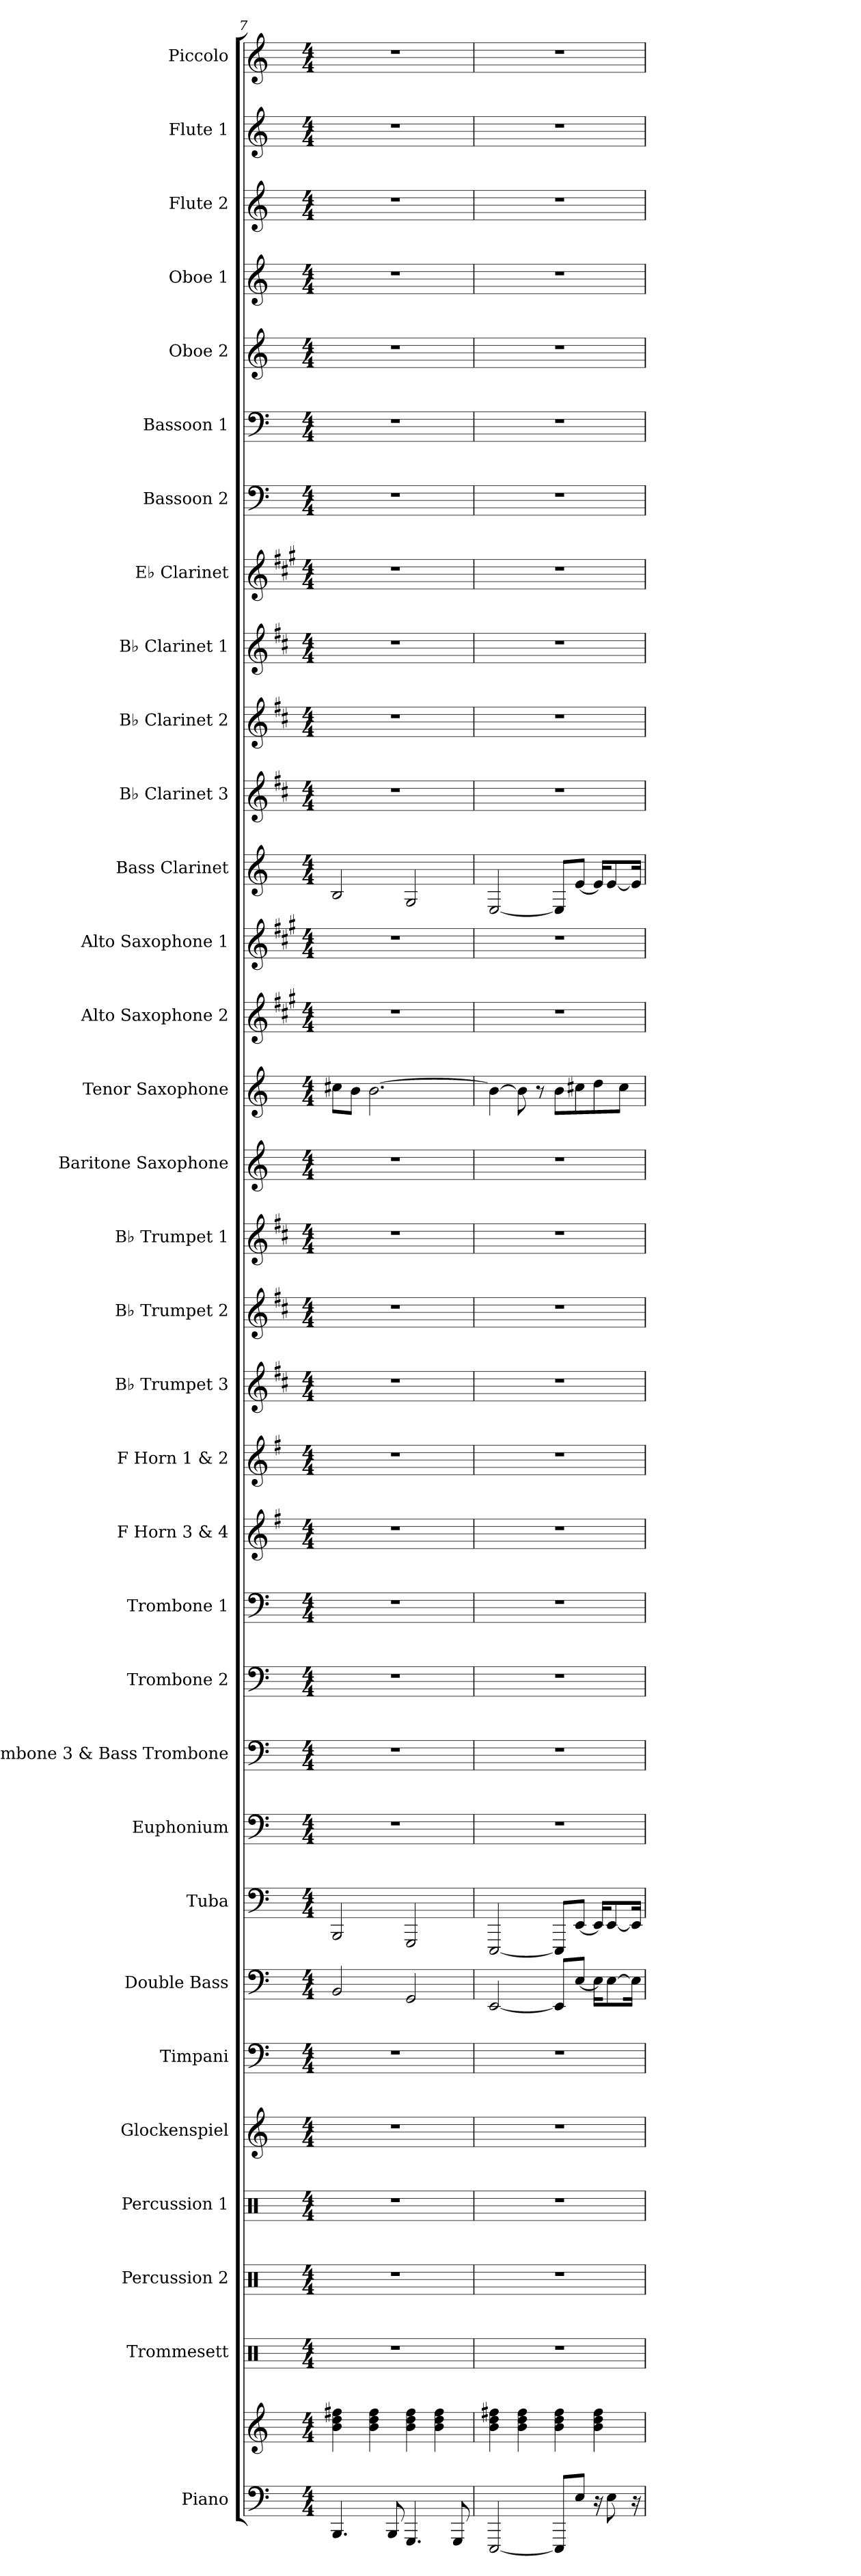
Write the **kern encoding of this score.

**kern	**kern	**kern	**kern	**kern	**kern	**kern	**kern	**kern	**kern	**kern	**kern	**kern	**kern	**kern	**kern	**kern	**kern	**kern	**kern	**kern	**kern	**kern	**kern	**kern	**kern	**kern	**kern	**kern	**kern	**kern	**kern	**kern	**kern
*part33	*part33	*part32	*part31	*part30	*part29	*part28	*part27	*part26	*part25	*part24	*part23	*part22	*part21	*part20	*part19	*part18	*part17	*part16	*part15	*part14	*part13	*part12	*part11	*part10	*part9	*part8	*part7	*part6	*part5	*part4	*part3	*part2	*part1
*staff34	*staff33	*staff32	*staff31	*staff30	*staff29	*staff28	*staff27	*staff26	*staff25	*staff24	*staff23	*staff22	*staff21	*staff20	*staff19	*staff18	*staff17	*staff16	*staff15	*staff14	*staff13	*staff12	*staff11	*staff10	*staff9	*staff8	*staff7	*staff6	*staff5	*staff4	*staff3	*staff2	*staff1
*I"Piano	*	*I"Trommesett	*I"Percussion 2	*I"Percussion 1	*I"Glockenspiel	*I"Timpani	*I"Double Bass	*I"Tuba	*I"Euphonium	*I"Trombone 3 &amp; Bass Trombone	*I"Trombone 2	*I"Trombone 1	*I"F Horn 3 &amp; 4	*I"F Horn 1 &amp; 2	*I"B♭ Trumpet 3	*I"B♭ Trumpet 2	*I"B♭ Trumpet 1	*I"Baritone Saxophone	*I"Tenor Saxophone	*I"Alto Saxophone 2	*I"Alto Saxophone 1	*I"Bass Clarinet	*I"B♭ Clarinet 3	*I"B♭ Clarinet 2	*I"B♭ Clarinet 1	*I"E♭ Clarinet	*I"Bassoon 2	*I"Bassoon 1	*I"Oboe 2	*I"Oboe 1	*I"Flute 2	*I"Flute 1	*I"Piccolo
*I'Pno.	*	*I'T. Sett	*I'Perc. 2	*I'Perc. 1	*I'Glk.	*I'Timp.	*I'Db.	*I'Tba.	*I'Euph.	*I'Tbn. 3 B. Tbn.	*I'Tbn. 2	*I'Tbn. 1	*I'F Hn. 3 4	*I'F Hn. 1 2	*I'B♭ Tpt. 3	*I'B♭ Tpt. 2	*I'B♭ Tpt. 1	*I'Bar. Sax.	*I'T. Sax.	*I'A. Sax. 2	*I'A. Sax. 1	*I'B. Cl.	*I'B♭ Cl. 3	*I'B♭ Cl. 2	*I'B♭ Cl. 1	*I'E♭ Cl.	*I'Bsn. 2	*I'Bsn. 1	*I'Ob. 2	*I'Ob. 1	*I'Fl. 2	*I'Fl. 1	*I'Picc.
*clefF4	*clefG2	*clefX	*clefX	*clefX	*clefG2	*clefF4	*clefF4	*clefF4	*clefF4	*clefF4	*clefF4	*clefF4	*clefG2	*clefG2	*clefG2	*clefG2	*clefG2	*clefG2	*clefG2	*clefG2	*clefG2	*clefG2	*clefG2	*clefG2	*clefG2	*clefG2	*clefF4	*clefF4	*clefG2	*clefG2	*clefG2	*clefG2	*clefG2
*	*	*	*	*	*ITrd-14c-24	*	*ITrd7c12	*	*	*	*	*	*ITrd4c7	*ITrd4c7	*ITrd1c2	*ITrd1c2	*ITrd1c2	*ITrd12c21	*ITrd8c14	*ITrd5c9	*ITrd5c9	*ITrd8c14	*ITrd1c2	*ITrd1c2	*ITrd1c2	*ITrd-2c-3	*	*	*	*	*	*	*ITrd-7c-12
*k[]	*k[]	*k[]	*k[]	*k[]	*k[]	*k[]	*k[]	*k[]	*k[]	*k[]	*k[]	*k[]	*k[]	*k[]	*k[]	*k[]	*k[]	*k[]	*k[]	*k[]	*k[]	*k[]	*k[]	*k[]	*k[]	*k[]	*k[]	*k[]	*k[]	*k[]	*k[]	*k[]	*k[]
*M4/4	*M4/4	*M4/4	*M4/4	*M4/4	*M4/4	*M4/4	*M4/4	*M4/4	*M4/4	*M4/4	*M4/4	*M4/4	*M4/4	*M4/4	*M4/4	*M4/4	*M4/4	*M4/4	*M4/4	*M4/4	*M4/4	*M4/4	*M4/4	*M4/4	*M4/4	*M4/4	*M4/4	*M4/4	*M4/4	*M4/4	*M4/4	*M4/4	*M4/4
=7	=7	=7	=7	=7	=7	=7	=7	=7	=7	=7	=7	=7	=7	=7	=7	=7	=7	=7	=7	=7	=7	=7	=7	=7	=7	=7	=7	=7	=7	=7	=7	=7	=7
4.BBB/	4b\ 4dd\ 4ff#X\	1r	1r	1r	1r	1r	2BBB/	2BBB/	1r	1r	1r	1r	1r	1r	1r	1r	1r	1r	8c#X\L	1r	1r	2BB/	1r	1r	1r	1r	1r	1r	1r	1r	1r	1r	1r
.	.	.	.	.	.	.	.	.	.	.	.	.	.	.	.	.	.	.	8B\J	.	.	.	.	.	.	.	.	.	.	.	.	.	.
.	4b\ 4dd\ 4ff#\	.	.	.	.	.	.	.	.	.	.	.	.	.	.	.	.	.	[2.B\	.	.	.	.	.	.	.	.	.	.	.	.	.	.
8BBB/	.	.	.	.	.	.	.	.	.	.	.	.	.	.	.	.	.	.	.	.	.	.	.	.	.	.	.	.	.	.	.	.	.
4.GGG/	4b\ 4dd\ 4ff#\	.	.	.	.	.	2GGG/	2GGG/	.	.	.	.	.	.	.	.	.	.	.	.	.	2GG/	.	.	.	.	.	.	.	.	.	.	.
.	4b\ 4dd\ 4ff#\	.	.	.	.	.	.	.	.	.	.	.	.	.	.	.	.	.	.	.	.	.	.	.	.	.	.	.	.	.	.	.	.
8GGG/	.	.	.	.	.	.	.	.	.	.	.	.	.	.	.	.	.	.	.	.	.	.	.	.	.	.	.	.	.	.	.	.	.
=8	=8	=8	=8	=8	=8	=8	=8	=8	=8	=8	=8	=8	=8	=8	=8	=8	=8	=8	=8	=8	=8	=8	=8	=8	=8	=8	=8	=8	=8	=8	=8	=8	=8
[2EEE/	4b\ 4dd\ 4ff#X\	1r	1r	1r	1r	1r	[2EEE/	[2EEE/	1r	1r	1r	1r	1r	1r	1r	1r	1r	1r	4B\_	1r	1r	[2EE/	1r	1r	1r	1r	1r	1r	1r	1r	1r	1r	1r
.	4b\ 4dd\ 4ff#\	.	.	.	.	.	.	.	.	.	.	.	.	.	.	.	.	.	8B\]	.	.	.	.	.	.	.	.	.	.	.	.	.	.
.	.	.	.	.	.	.	.	.	.	.	.	.	.	.	.	.	.	.	8r	.	.	.	.	.	.	.	.	.	.	.	.	.	.
8EEE/L]	4b\ 4dd\ 4ff#\	.	.	.	.	.	8EEE/L]	8EEE/L]	.	.	.	.	.	.	.	.	.	.	8B\L	.	.	8EE/L]	.	.	.	.	.	.	.	.	.	.	.
8E/J	.	.	.	.	.	.	[8EE/J	[8EE/J	.	.	.	.	.	.	.	.	.	.	8c#X\	.	.	[8E/J	.	.	.	.	.	.	.	.	.	.	.
16r	4b\ 4dd\ 4ff#\	.	.	.	.	.	16EE\KL]	16EE/KL]	.	.	.	.	.	.	.	.	.	.	8d\	.	.	16E/KL]	.	.	.	.	.	.	.	.	.	.	.
8E\	.	.	.	.	.	.	[8EE\	[8EE/	.	.	.	.	.	.	.	.	.	.	.	.	.	[8E/	.	.	.	.	.	.	.	.	.	.	.
.	.	.	.	.	.	.	.	.	.	.	.	.	.	.	.	.	.	.	8c#\J	.	.	.	.	.	.	.	.	.	.	.	.	.	.
16r	.	.	.	.	.	.	16EE\Jk]	16EE/Jk]	.	.	.	.	.	.	.	.	.	.	.	.	.	16E/Jk]	.	.	.	.	.	.	.	.	.	.	.
=	=	=	=	=	=	=	=	=	=	=	=	=	=	=	=	=	=	=	=	=	=	=	=	=	=	=	=	=	=	=	=	=	=
*-	*-	*-	*-	*-	*-	*-	*-	*-	*-	*-	*-	*-	*-	*-	*-	*-	*-	*-	*-	*-	*-	*-	*-	*-	*-	*-	*-	*-	*-	*-	*-	*-	*-
